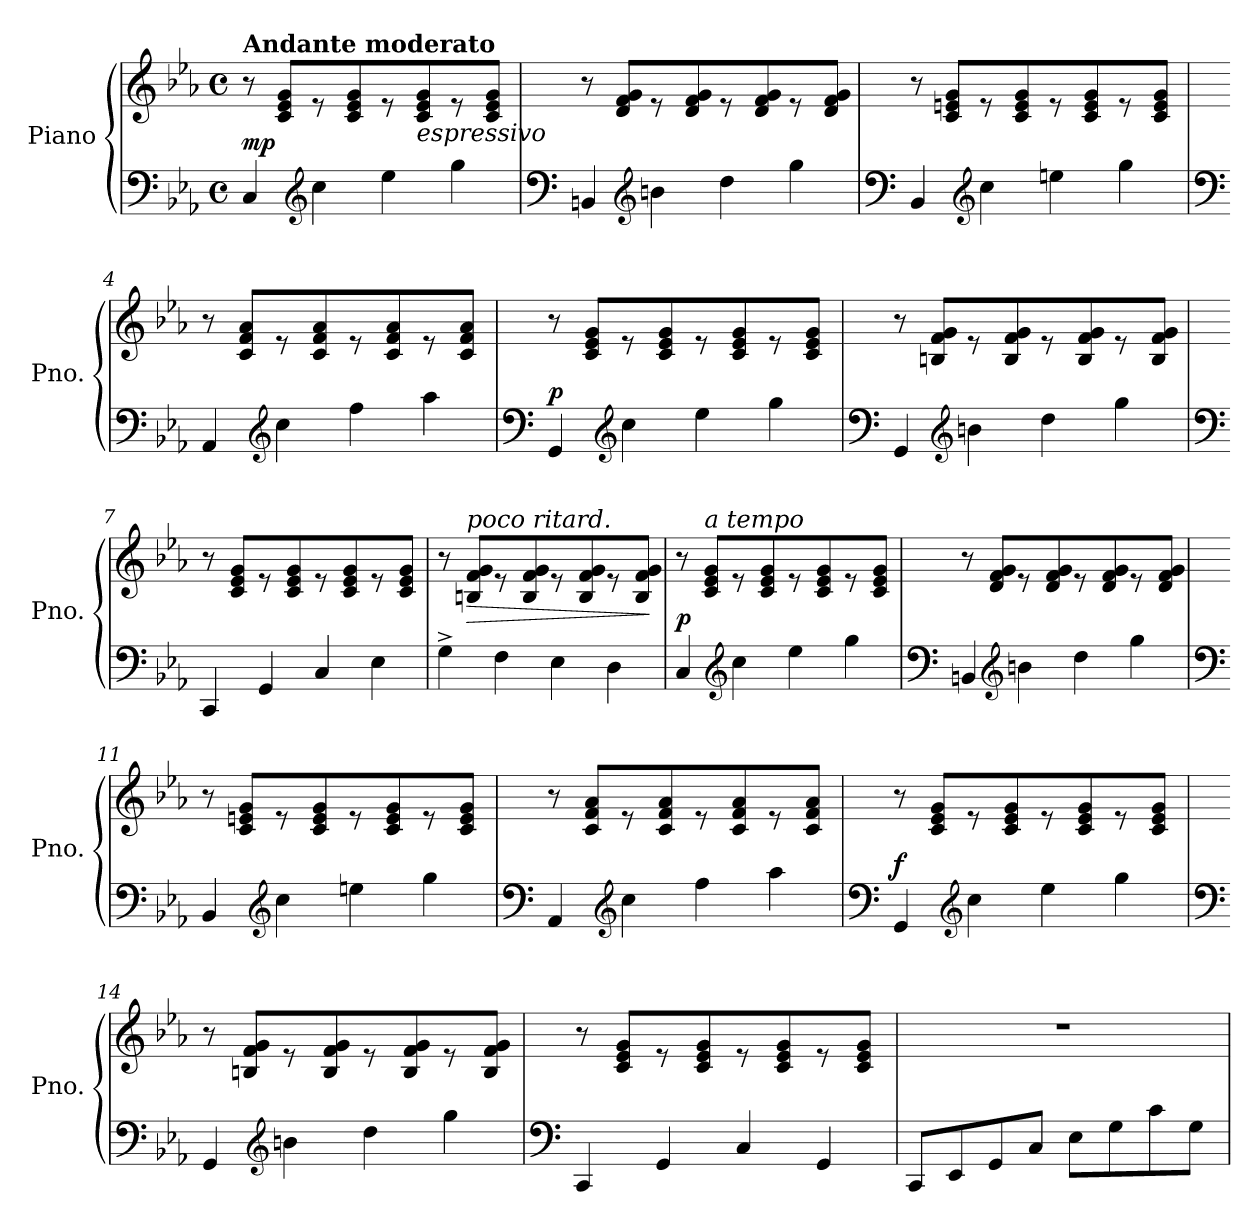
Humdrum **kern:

**kern	**kern	**dynam
*part1	*part1	*part1
*staff2	*staff1	*staff1/2
*I"Piano	*	*
*I'Pno.	*	*
*clefF4	*clefG2	*
*k[b-e-a-]	*k[b-e-a-]	*
*M4/4	*M4/4	*
*met(c)	*met(c)	*
=1	=1	=1
!	!LO:TX:B:t=Andante moderato	!
!	!	!LO:DY:a=2
4C</	8r	mp
.	8c/ 8e-/ 8g/L	.
*clefG2	*	*
4cc<\	8r	.
.	8c/ 8e-/ 8g/	.
4ee-<\	8r	.
!	!LO:TX:b:i:t=espressivo	!
.	8c/ 8e-/ 8g/	.
4gg<\	8r	.
.	8c/ 8e-/ 8g/J	.
=2	=2	=2
*clefF4	*	*
4BBn</	8r	.
.	8d/ 8f/ 8g/L	.
*clefG2	*	*
4bn<\	8r	.
.	8d/ 8f/ 8g/	.
4dd\	8r	.
.	8d/ 8f/ 8g/	.
4gg<\	8r	.
.	8d/ 8f/ 8g/J	.
=3	=3	=3
*clefF4	*	*
4BB-/	8r	.
.	8c/ 8en/ 8g/L	.
*clefG2	*	*
4cc\	8r	.
.	8c/ 8e/ 8g/	.
4een\	8r	.
.	8c/ 8e/ 8g/	.
4gg\	8r	.
.	8c/ 8e/ 8g/J	.
=4	=4	=4
*clefF4	*	*
4AA-/	8r	.
.	8c/ 8f/ 8a-/L	.
*clefG2	*	*
4cc\	8r	.
.	8c/ 8f/ 8a-/	.
4ff\	8r	.
.	8c/ 8f/ 8a-/	.
4aa-\	8r	.
.	8c/ 8f/ 8a-/J	.
!!LO:LB:g=z
=5	=5	=5
*clefF4	*	*
!	!	!LO:DY:a=2
4GG/	8r	p
.	8c/ 8e-/ 8g/L	.
*clefG2	*	*
4cc\	8r	.
.	8c/ 8e-/ 8g/	.
4ee-\	8r	.
.	8c/ 8e-/ 8g/	.
4gg\	8r	.
.	8c/ 8e-/ 8g/J	.
=6	=6	=6
*clefF4	*	*
4GG/	8r	.
.	8Bn/ 8f/ 8g/L	.
*clefG2	*	*
4bn\	8r	.
.	8B/ 8f/ 8g/	.
4dd\	8r	.
.	8B/ 8f/ 8g/	.
4gg\	8r	.
.	8B/ 8f/ 8g/J	.
=7	=7	=7
*clefF4	*	*
4CC/	8r	.
.	8c/ 8e-/ 8g/L	.
4GG</	8r	.
.	8c/ 8e-/ 8g/	.
4C</	8r	.
.	8c/ 8e-/ 8g/	.
4E-<\	8r	.
.	8c/ 8e-/ 8g/J	.
=8	=8	=8
4G<^\	8r	.
!	!LO:TX:a:i:t=poco ritard.	!
!	!	!LO:HP:b
.	8Bn/ 8f/ 8g/L	>
4F\	8r	.
.	8B/ 8f/ 8g/	.
4E-\	8r	.
.	8B/ 8f/ 8g/	.
4D\	8r	.
.	8B/ 8f/ 8g/J	.
.	.	]
!!LO:LB:g=z
=9	=9	=9
!	!	!LO:DY:a=2
4C/	8r	p
!	!LO:TX:a:i:t=a tempo	!
.	8c/ 8e-/ 8g/L	.
*clefG2	*	*
4cc\	8r	.
.	8c/ 8e-/ 8g/	.
4ee-\	8r	.
.	8c/ 8e-/ 8g/	.
4gg\	8r	.
.	8c/ 8e-/ 8g/J	.
=10	=10	=10
*clefF4	*	*
4BBn/	8r	.
.	8d/ 8f/ 8g/L	.
*clefG2	*	*
4bn\	8r	.
.	8d/ 8f/ 8g/	.
4dd\	8r	.
.	8d/ 8f/ 8g/	.
4gg\	8r	.
.	8d/ 8f/ 8g/J	.
=11	=11	=11
*clefF4	*	*
4BB-/	8r	.
.	8c/ 8en/ 8g/L	.
*clefG2	*	*
4cc\	8r	.
.	8c/ 8e/ 8g/	.
4een\	8r	.
.	8c/ 8e/ 8g/	.
4gg\	8r	.
.	8c/ 8e/ 8g/J	.
=12	=12	=12
*clefF4	*	*
4AA-/	8r	.
.	8c/ 8f/ 8a-/L	.
*clefG2	*	*
4cc\	8r	.
.	8c/ 8f/ 8a-/	.
4ff\	8r	.
.	8c/ 8f/ 8a-/	.
4aa-\	8r	.
.	8c/ 8f/ 8a-/J	.
!!LO:LB:g=z
=13	=13	=13
*clefF4	*	*
!	!	!LO:DY:a=2
4GG/	8r	f
.	8c/ 8e-/ 8g/L	.
*clefG2	*	*
4cc\	8r	.
.	8c/ 8e-/ 8g/	.
4ee-\	8r	.
.	8c/ 8e-/ 8g/	.
4gg\	8r	.
.	8c/ 8e-/ 8g/J	.
=14	=14	=14
*clefF4	*	*
4GG/	8r	.
.	8Bn/ 8f/ 8g/L	.
*clefG2	*	*
4bn\	8r	.
.	8B/ 8f/ 8g/	.
4dd\	8r	.
.	8B/ 8f/ 8g/	.
4gg\	8r	.
.	8B/ 8f/ 8g/J	.
=15	=15	=15
*clefF4	*	*
4CC/	8r	.
.	8c/ 8e-/ 8g/L	.
4GG</	8r	.
.	8c/ 8e-/ 8g/	.
4C/	8r	.
.	8c/ 8e-/ 8g/	.
4GG/	8r	.
.	8c/ 8e-/ 8g/J	.
=16	=16	=16
8CC/L	1r	.
8EE-</	.	.
8GG</	.	.
8C</J	.	.
8E-<\L	.	.
8G<\	.	.
8c<\	.	.
8G\J	.	.
=	=	=
*-	*-	*-
